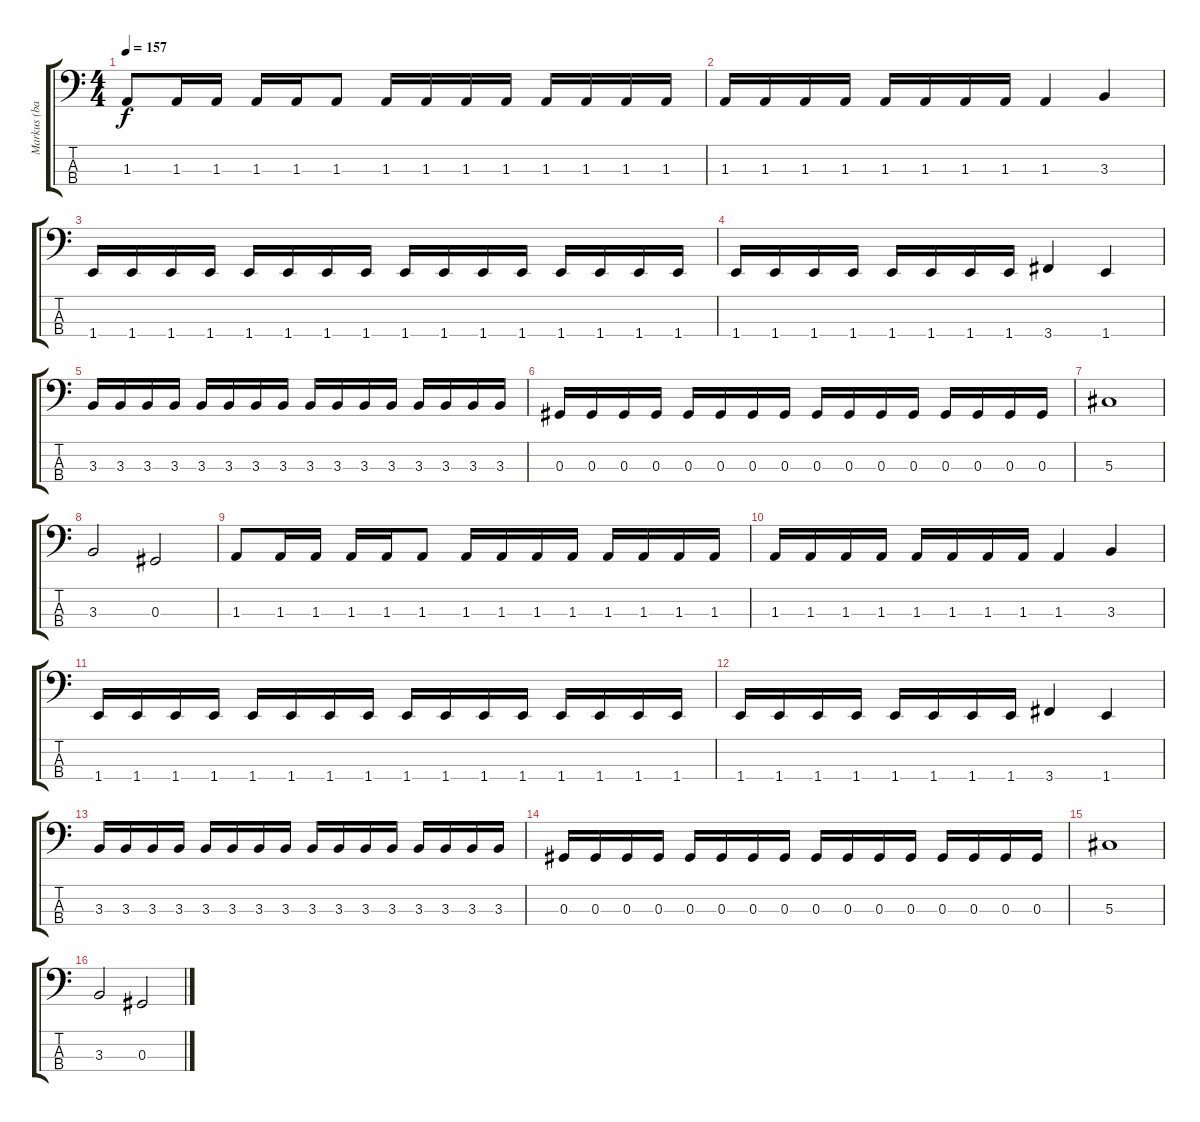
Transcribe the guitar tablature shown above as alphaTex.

\track ("Markus (bass)" "Markus (ba") {instrument electricbassfinger}
\staff {score tabs}
\tuning (Gb2 Db2 Ab1 Eb1) {hide}
\ts (4 4)
\tempo 157
\clef f4
\ks c
1.3.8{dy f} 1.3.16 1.3.16 1.3.16 1.3.16 1.3.8 1.3.16 1.3.16 1.3.16 1.3.16 1.3.16 1.3.16 1.3.16 1.3.16 |
1.3.16 1.3.16 1.3.16 1.3.16 1.3.16 1.3.16 1.3.16 1.3.16 1.3.4 3.3.4 |
1.4.16 1.4.16 1.4.16 1.4.16 1.4.16 1.4.16 1.4.16 1.4.16 1.4.16 1.4.16 1.4.16 1.4.16 1.4.16 1.4.16 1.4.16 1.4.16 |
1.4.16 1.4.16 1.4.16 1.4.16 1.4.16 1.4.16 1.4.16 1.4.16 3.4.4 1.4.4 |
3.3.16 3.3.16 3.3.16 3.3.16 3.3.16 3.3.16 3.3.16 3.3.16 3.3.16 3.3.16 3.3.16 3.3.16 3.3.16 3.3.16 3.3.16 3.3.16 |
0.3.16 0.3.16 0.3.16 0.3.16 0.3.16 0.3.16 0.3.16 0.3.16 0.3.16 0.3.16 0.3.16 0.3.16 0.3.16 0.3.16 0.3.16 0.3.16 |
5.3.1 |
3.3.2 0.3.2 |
1.3.8 1.3.16 1.3.16 1.3.16 1.3.16 1.3.8 1.3.16 1.3.16 1.3.16 1.3.16 1.3.16 1.3.16 1.3.16 1.3.16 |
1.3.16 1.3.16 1.3.16 1.3.16 1.3.16 1.3.16 1.3.16 1.3.16 1.3.4 3.3.4 |
1.4.16 1.4.16 1.4.16 1.4.16 1.4.16 1.4.16 1.4.16 1.4.16 1.4.16 1.4.16 1.4.16 1.4.16 1.4.16 1.4.16 1.4.16 1.4.16 |
1.4.16 1.4.16 1.4.16 1.4.16 1.4.16 1.4.16 1.4.16 1.4.16 3.4.4 1.4.4 |
3.3.16 3.3.16 3.3.16 3.3.16 3.3.16 3.3.16 3.3.16 3.3.16 3.3.16 3.3.16 3.3.16 3.3.16 3.3.16 3.3.16 3.3.16 3.3.16 |
0.3.16 0.3.16 0.3.16 0.3.16 0.3.16 0.3.16 0.3.16 0.3.16 0.3.16 0.3.16 0.3.16 0.3.16 0.3.16 0.3.16 0.3.16 0.3.16 |
5.3.1 |
3.3.2 0.3.2
